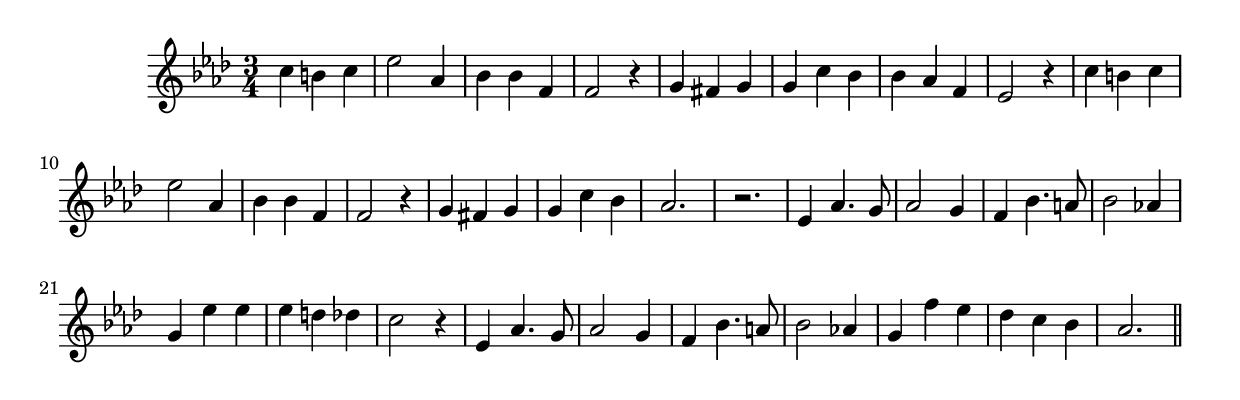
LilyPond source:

\version "2.19.49"
%{\header {
  title = "Beautiful Bells"
  composer = "George Cooper"
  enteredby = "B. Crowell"
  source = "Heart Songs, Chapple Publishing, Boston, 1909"
}%}
\score{{\key as \major
\time 3/4
%{\tempo 4=90
%}\relative c'' {  
  c4 b c | es2 as,4 | bes bes f | f2 r4 | g4 fis g | g c bes | bes as f | es2 r4 |
  c'4 b c | es2 as,4 | bes bes f | f2 r4 | g4 fis g | g c bes | as2. | r2. |
  es4 as4. g8 | as2 g4 | f4 bes4. a8 | bes2 as!4 | g es' es | es d des | c2 r4 |
  es,4 as4. g8 | as2 g4 | f4 bes4. a8 | bes2 as!4 | g f' es | des c bes | as2.
  \bar "||"
}
}}